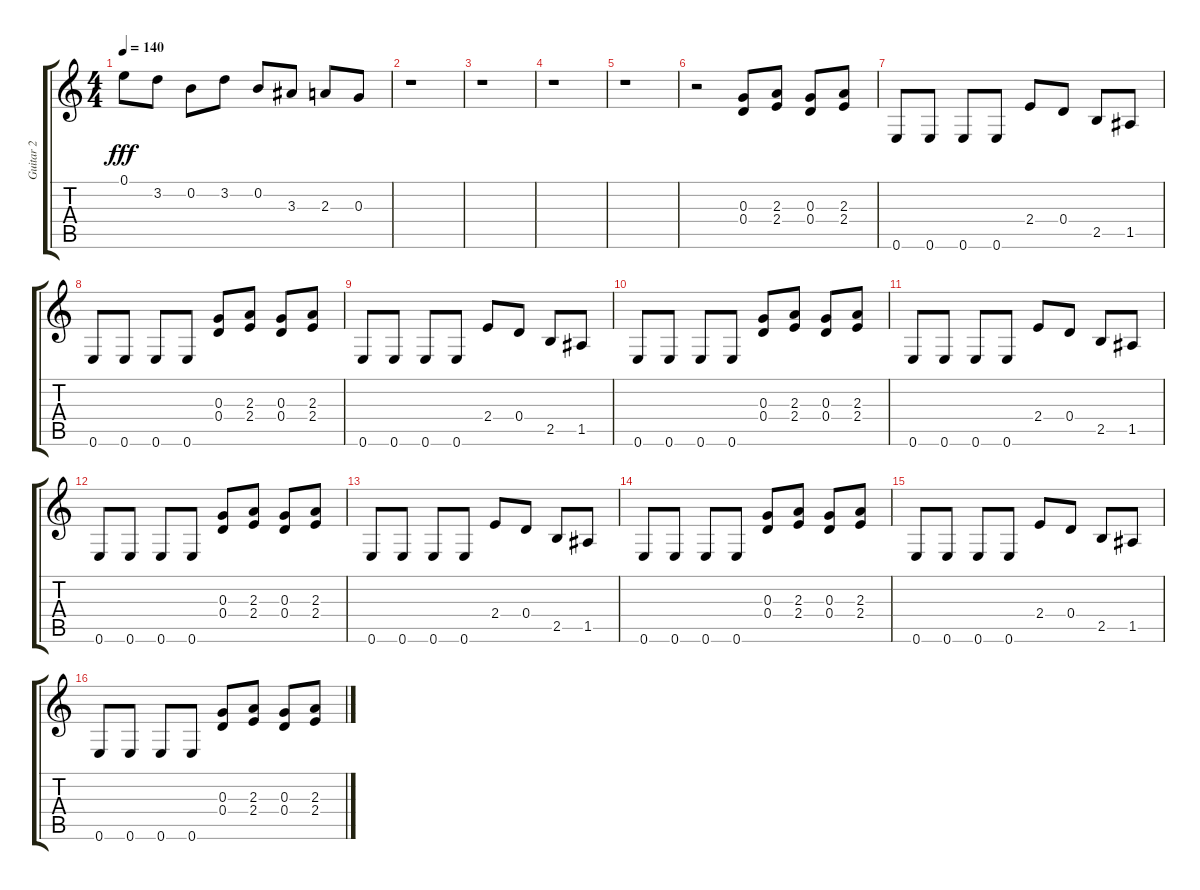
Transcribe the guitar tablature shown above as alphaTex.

\track ("Guitar 2" "Guitar 2") {instrument electricguitarclean}
\staff {score tabs}
\tuning (E4 B3 G3 D3 A2 E2) {hide}
\ts (4 4)
\tempo 140
\clef g2
\ks c
0.1.8{dy fff} 3.2.8 0.2.8 3.2.8 0.2.8 3.3.8 2.3.8 0.3.8 |
r.1 |
r.1 |
r.1 |
r.1 |
r.2 (0.3 0.4).8 (2.3 2.4).8 (0.3 0.4).8 (2.3 2.4).8 |
0.6.8 0.6.8 0.6.8 0.6.8 2.4.8 0.4.8 2.5.8 1.5.8 |
0.6.8 0.6.8 0.6.8 0.6.8 (0.3 0.4).8 (2.3 2.4).8 (0.3 0.4).8 (2.3 2.4).8 |
0.6.8 0.6.8 0.6.8 0.6.8 2.4.8 0.4.8 2.5.8 1.5.8 |
0.6.8 0.6.8 0.6.8 0.6.8 (0.3 0.4).8 (2.3 2.4).8 (0.3 0.4).8 (2.3 2.4).8 |
0.6.8 0.6.8 0.6.8 0.6.8 2.4.8 0.4.8 2.5.8 1.5.8 |
0.6.8 0.6.8 0.6.8 0.6.8 (0.3 0.4).8 (2.3 2.4).8 (0.3 0.4).8 (2.3 2.4).8 |
0.6.8 0.6.8 0.6.8 0.6.8 2.4.8 0.4.8 2.5.8 1.5.8 |
0.6.8 0.6.8 0.6.8 0.6.8 (0.3 0.4).8 (2.3 2.4).8 (0.3 0.4).8 (2.3 2.4).8 |
0.6.8 0.6.8 0.6.8 0.6.8 2.4.8 0.4.8 2.5.8 1.5.8 |
0.6.8 0.6.8 0.6.8 0.6.8 (0.3 0.4).8 (2.3 2.4).8 (0.3 0.4).8 (2.3 2.4).8
